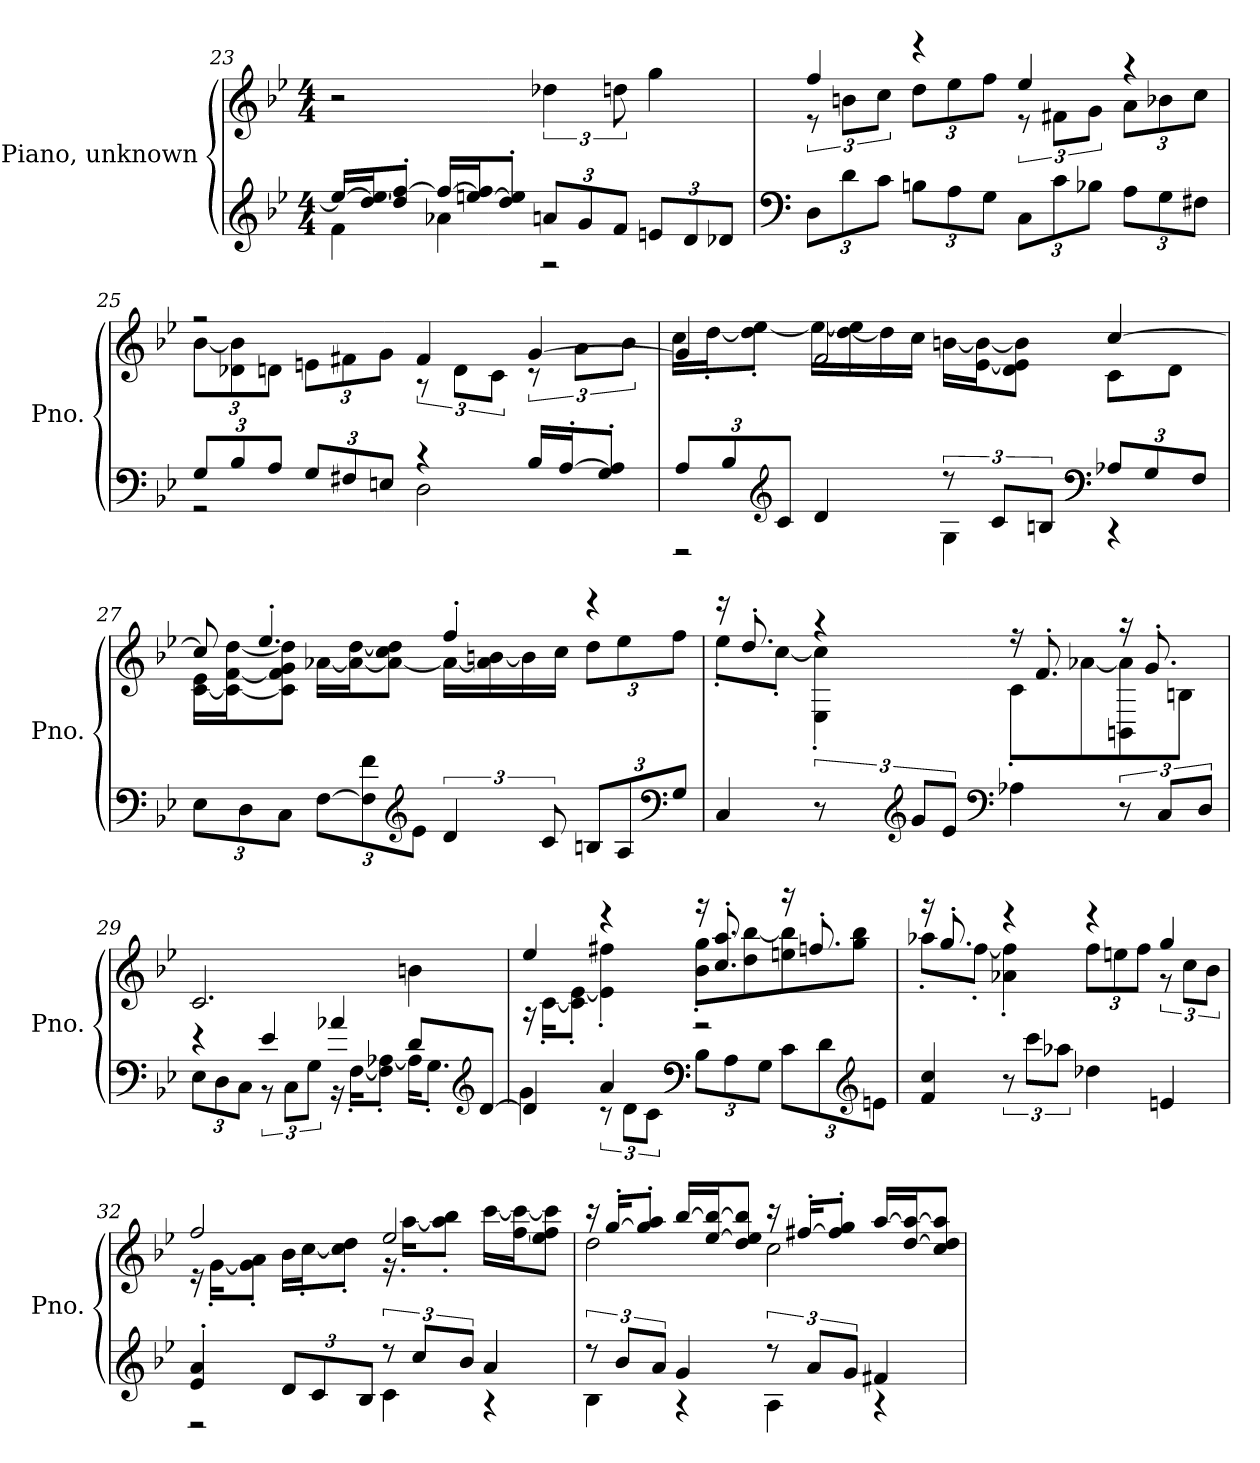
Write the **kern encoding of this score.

**kern	**kern
*part1	*part1
*staff2	*staff1
*I"Piano, unknown	*
*I'Pno.	*
*clefG2	*clefG2
*k[b-e-]	*k[b-e-]
*M4/4	*M4/4
=23	=23
*^	*
16ee/LL_	4f\	2r
[16dd/ 16ee/]J	.	.
8dd/]' [8ff/'J	.	.
16ff/LL_	4a-X\	.
[16een/ 16ff/]J	.	.
8dd/' 8ee/]'J	.	.
*Xbrackettup	*	*
12an/L	2r	6dd-X\
12g/	.	.
12f/J	.	12ddn\
12en/L	.	4gg\
12d/	.	.
12d-X/J	.	.
*v	*v	*
!!LO:LB:g=z
=24	=24
*clefF4	*
*	*^
12D\L	4ff/	12r
12d\	.	12bn\L
12c\J	.	12cc\J
*	*	*Xbrackettup
12Bn\L	4r	12dd\L
12A\	.	12ee-\
12G\J	.	12ff\J
*	*	*brackettup
12C\L	4ee-/	12r
12c\	.	12f#X\L
12B-X\J	.	12g\J
*	*	*Xbrackettup
12A\L	4r	12a\L
12G\	.	12b-X\
12F#X\J	.	12cc\J
=25	=25	=25
*^	*	*
12G/L	2r	2r	[12b-\L
12B-/	.	.	12d-X\ 12b-\]
12A/J	.	.	12dn\J
12G/L	.	.	12en\L
12F#X/	.	.	12f#X\
12En/J	.	.	12g\J
*	*	*	*brackettup
4r	2D\	4f#/	12r
.	.	.	12d\L
.	.	.	12c\J
16B-/LL	.	[4g/	12r
[16A'/J	.	.	.
.	.	.	12a\L
8G/' 8A/]'J	.	.	.
.	.	.	12b-\J
!!LO:PB:g=z	!!
=26	=26	=26	=26
12A/L	2r	4g/]	16cc\LL
.	.	.	[16dd'\J
12B-/	.	.	.
.	.	.	8dd\]' [8ee-\'J
*clefG2	*	*	*
12c/J	.	.	.
4d/	.	2f/	16ee-\LL_
.	.	.	[16dd\ 16ee-\]
.	.	.	16dd\]
.	.	.	16cc\JJ
*brackettup	*	*	*
12r	4G\	.	[16bn\LL
.	.	.	[16e-\ 16b\_J
12c/L	.	.	.
.	.	.	8d\ 8e-\] 8b\]J
12Bn/J	.	.	.
*clefF4	*	*	*
*Xbrackettup	*	*	*
12A-X/L	4r	[4cc/	8c\L
12G/	.	.	.
.	.	.	8d\J
12F/J	.	.	.
*v	*v	*	*
!!LO:LB:g=z	!!
=27	=27	=27
12E-\L	8cc/]	[16c\ 16e-\LL
.	.	16c\_ [16f\ [16dd\J
12D\	.	.
.	4.ee-'/	8c\] 8f\] 8g\ 8dd\]J
12C\J	.	.
[12F\L	.	[16a-X\LL
.	.	16a-\_ [16dd\J
12F\] 12f\	.	.
.	.	8a-\_ 8cc\ 8dd\]J
*clefG2	*	*
12e-\J	.	.
*brackettup	*	*
6d/	4ff'/	16a-\LL_
.	.	16a-\] [16bn\
.	.	16b\]
12c/	.	.
.	.	16cc\JJ
*Xbrackettup	*	*Xbrackettup
12Bn/L	4r	12dd\L
12A/	.	12ee-\
*clefF4	*	*
12G/J	.	12ff\J
=28	=28	=28
4C/	16r	8ee-'\L
.	8.dd'/	.
.	.	[8cc'\J
*brackettup	*	*
12r	4r	4E-\' 4cc\]'
*clefG2	*	*
12g/L	.	.
12e-/J	.	.
*clefF4	*	*
4A-X\	16r	8c'\L
.	8.f'/	.
.	.	[8a-X\
12r	16r	8BBn\ 8a-\]
.	8.g'/	.
12C/L	.	.
.	.	8Bn\J
12D/J	.	.
*	*v	*v
!!LO:LB:g=z
=29	=29
*^	*
*	*Xbrackettup	*
4r	12E-\L	2.c/
.	12D\	.
.	12C\J	.
*	*brackettup	*
4e-/	12r	.
.	12C\L	.
.	12G\J	.
4a-X/	16r	.
.	[16F'\KL	.
.	8F\]' [8A-X\'J	.
8d/L	16A-\KL]	4bn\
.	8.G'\J	.
*clefG2	*	*
[8d/J	.	.
=30	=30	=30
*	*	*^
4d/]	4g\	4ee-/	16r
.	.	.	[16c'\KL
.	.	.	8c\]' [8e-\'J
4a/	12r	4r	4e-\]' 4ff#X\'
.	12d\L	.	.
.	12c\J	.	.
*clefF4	*	*	*
*	*Xbrackettup	*	*
2r	12B-\L	16r	8b-\' 8gg\'L
.	.	8.cc/' 8.aa/'	.
.	12A\	.	.
.	.	.	8dd\ [8bb-\
.	12G\J	.	.
.	12c\L	16r	8een\ 8bb-\]
.	.	8.ffn'/	.
.	12d\	.	.
.	.	.	8gg\ 8bb-\J
*clefG2	*	*	*
.	12en\J	.	.
*v	*v	*	*
!!LO:LB:g=z	!!
=31	=31	=31
4f/ 4cc/	16r	8aa-X'\L
.	8.gg'/	.
.	.	[8ff'\J
*brackettup	*	*
12r	4r	4a-X\' 4ff\]'
12ccc\L	.	.
12aa-X\J	.	.
4dd-X\	4r	12ff\L
.	.	12een\
.	.	12ff\J
*	*	*brackettup
4en/	4gg/	12r
.	.	12cc\L
.	.	12b-\J
=32	=32	=32
*^	*	*
4e-/' 4a/'	2r	2ff/	16r
.	.	.	[16g'\KL
.	.	.	8g\]' 8a\'J
*Xbrackettup	*	*	*
12d/L	.	.	16b-\LL
.	.	.	[16cc'\J
12c/	.	.	.
.	.	.	8cc\]' 8dd\'J
12B-/J	.	.	.
*brackettup	*	*	*
12r	4c\	2ee-/	16r
.	.	.	[16aa'\KL
12cc/L	.	.	.
.	.	.	8aa\]' 8bb-\'J
12b-/J	.	.	.
4a/	4r	.	[16ccc\LL
.	.	.	[16ff\ 16ccc\_J
.	.	.	8ee-\ 8ff\] 8ccc\]J
!!LO:LB:g=z	!!
=33	=33	=33	=33
12r	4B-\	16r	2dd\
.	.	[16gg'/KL	.
12b-/L	.	.	.
.	.	8gg/]' 8aa/'J	.
12a/J	.	.	.
4g/	4r	[16bb-/LL	.
.	.	[16ee-/ 16bb-/_J	.
.	.	8dd/ 8ee-/] 8bb-/]J	.
12r	4A\	16r	2cc\
.	.	[16ff#X'/KL	.
12a/L	.	.	.
.	.	8ff#/]' 8gg/'J	.
12g/J	.	.	.
4f#X/	4r	[16aa/LL	.
.	.	[16dd/ 16aa/_J	.
.	.	8cc/ 8dd/] 8aa/]J	.
*v	*v	*	*
*	*v	*v
=	=
*-	*-
